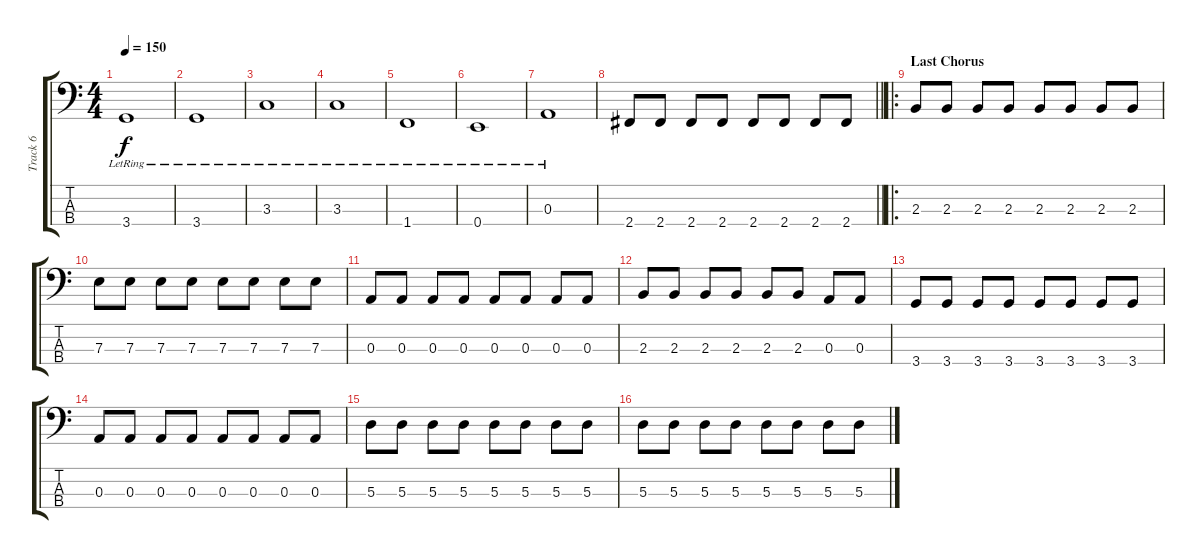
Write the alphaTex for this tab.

\track ("Track 6" "Track 6") {instrument electricbassfinger}
\staff {score tabs}
\tuning (G2 D2 A1 E1) {hide}
\ts (4 4)
\tempo 150
\clef f4
\ks c
3.4{lr}.1{dy f} |
3.4{lr}.1 |
3.3{lr}.1 |
3.3{lr}.1 |
1.4{lr}.1 |
0.4{lr}.1 |
0.3{lr}.1 |
\barLineRight lightlight
2.4.8 2.4.8 2.4.8 2.4.8 2.4.8 2.4.8 2.4.8 2.4.8 |
\ro
\section ("" "Last Chorus")
2.3.8 2.3.8 2.3.8 2.3.8 2.3.8 2.3.8 2.3.8 2.3.8 |
7.3.8 7.3.8 7.3.8 7.3.8 7.3.8 7.3.8 7.3.8 7.3.8 |
0.3.8 0.3.8 0.3.8 0.3.8 0.3.8 0.3.8 0.3.8 0.3.8 |
2.3.8 2.3.8 2.3.8 2.3.8 2.3.8 2.3.8 0.3.8 0.3.8 |
3.4.8 3.4.8 3.4.8 3.4.8 3.4.8 3.4.8 3.4.8 3.4.8 |
0.3.8 0.3.8 0.3.8 0.3.8 0.3.8 0.3.8 0.3.8 0.3.8 |
5.3.8 5.3.8 5.3.8 5.3.8 5.3.8 5.3.8 5.3.8 5.3.8 |
5.3.8 5.3.8 5.3.8 5.3.8 5.3.8 5.3.8 5.3.8 5.3.8
